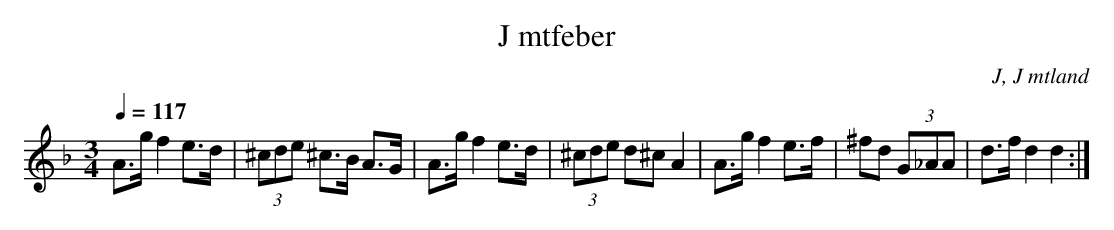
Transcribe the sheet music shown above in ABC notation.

X:1
T: J mtfeber
O: J, J mtland
M:3/4
L:1/8
Q:1/4=117
K:Dm
A>g f2 e>d|(3^cde ^c>B A>G|A>g f2 e>d|(3^cde d^c A2|A>g f2 e>f|^fd (3G_AA|d>f d2 d2 :|
